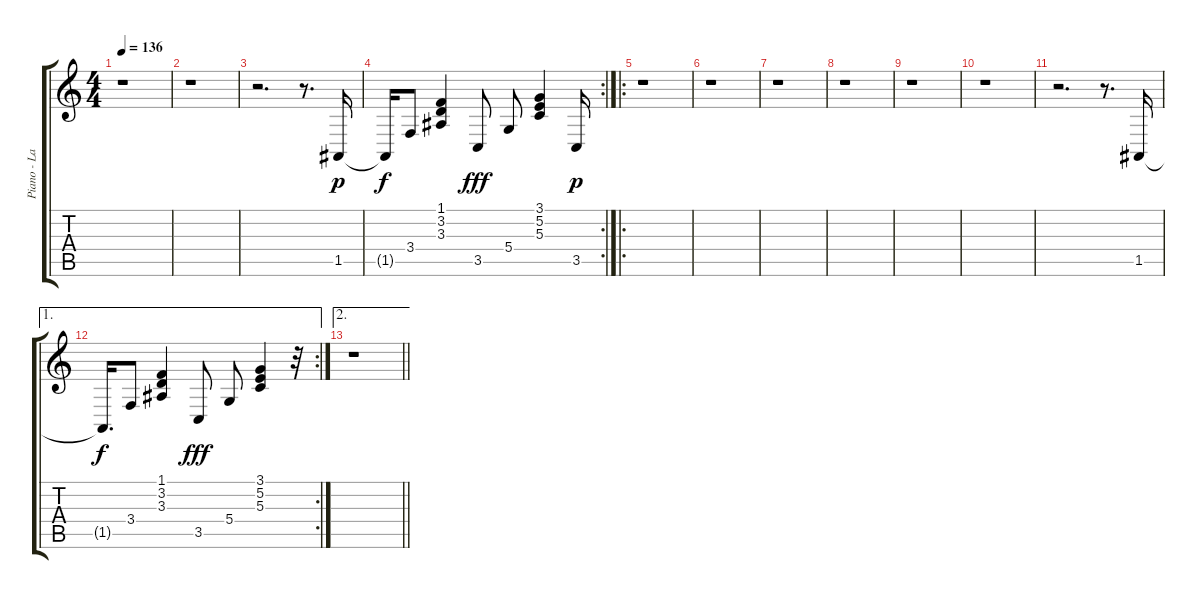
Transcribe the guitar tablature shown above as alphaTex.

\track ("Piano - Lamm" "Piano - La") {instrument acousticgrandpiano}
\staff {score tabs}
\tuning (E4 B3 G3 D3 A2 E2) {hide}
\ts (4 4)
\tempo 136
\clef g2
\ks c
r.1{dy f} |
r.1 |
r.2{d} r.8{d} 1.5.16{dy p} |
\rc 2
1.5{t}.16{dy f} 3.4.8 (1.1 3.2 3.3).4 3.5.8{dy fff} 5.4.8 (3.1 5.2 5.3).4 3.5.16{dy p} |
\ro
r.1 |
r.1 |
r.1 |
r.1 |
r.1 |
r.1 |
r.2{d} r.8{d} 1.5.16 |
\ae 1
\rc 2
1.5{t}.16{d dy f} 3.4.8 (1.1 3.2 3.3).4 3.5.8{dy fff} 5.4.8 (3.1 5.2 5.3).4 r.32 |
\ae 2
\barLineRight lightlight
r.1
